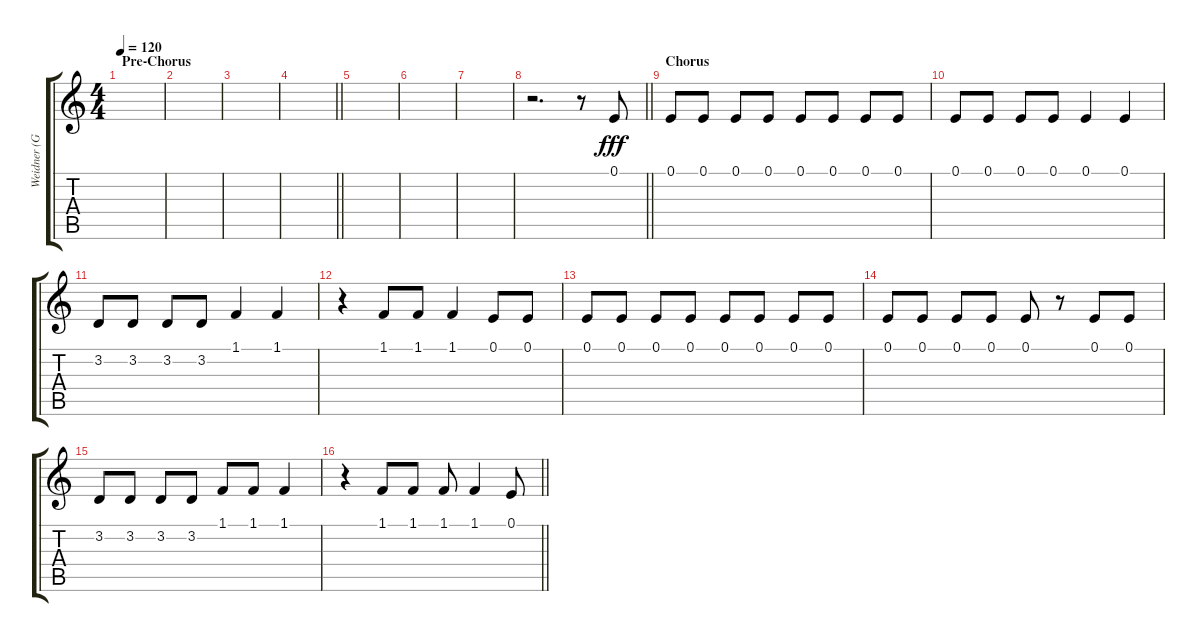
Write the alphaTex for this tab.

\track ("Weidner (Gesang)" "Weidner (G") {instrument lead2sawtooth}
\staff {score tabs}
\tuning (E4 B3 G3 D3 A2 E2) {hide}
\ts (4 4)
\section ("" "Pre-Chorus")
\tempo 120
\clef g2
\ks c
|
|
|
\barLineRight lightlight
|
|
|
|
\barLineRight lightlight
r.2{d} r.8 0.1.8{dy fff} |
\section ("" "Chorus")
0.1.8 0.1.8 0.1.8 0.1.8 0.1.8 0.1.8 0.1.8 0.1.8 |
0.1.8 0.1.8 0.1.8 0.1.8 0.1.4 0.1.4 |
3.2.8 3.2.8 3.2.8 3.2.8 1.1.4 1.1.4 |
r.4 1.1.8 1.1.8 1.1.4 0.1.8 0.1.8 |
0.1.8 0.1.8 0.1.8 0.1.8 0.1.8 0.1.8 0.1.8 0.1.8 |
0.1.8 0.1.8 0.1.8 0.1.8 0.1.8 r.8 0.1.8 0.1.8 |
3.2.8 3.2.8 3.2.8 3.2.8 1.1.8 1.1.8 1.1.4 |
\barLineRight lightlight
r.4 1.1.8 1.1.8 1.1.8 1.1.4 0.1.8
